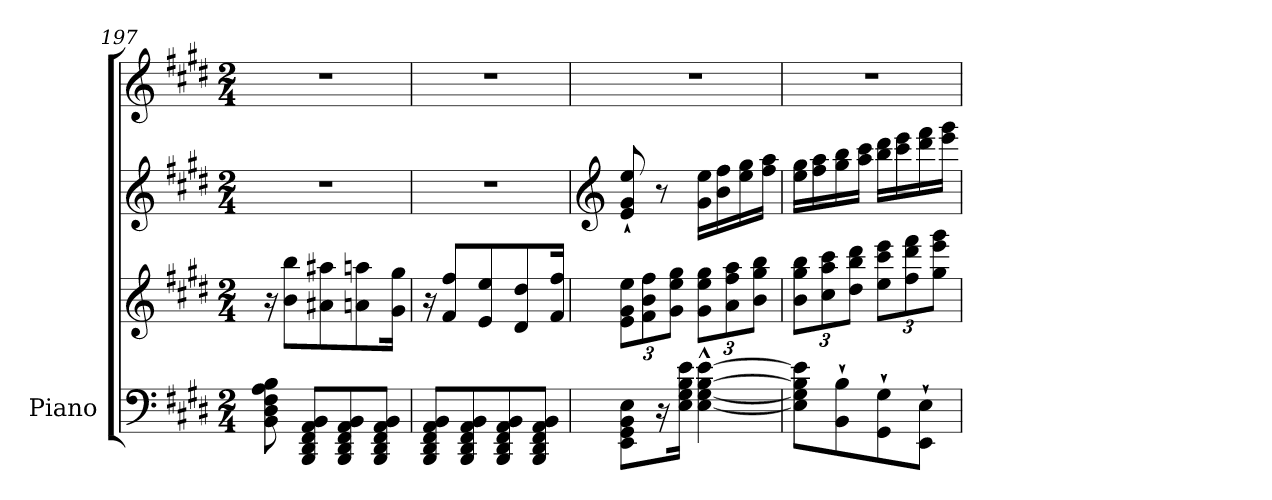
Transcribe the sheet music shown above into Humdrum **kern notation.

**kern	**kern	**kern	**kern	**dynam
*part1	*part1	*part1	*part1	*part1
*staff4	*staff3	*staff2	*staff1	*staff1/2/3/4
*I"Piano	*	*	*	*
*I'Pno.	*	*	*	*
*clefF4	*clefG2	*clefG2	*clefG2	*
*k[f#c#g#d#]	*k[f#c#g#d#]	*k[f#c#g#d#]	*k[f#c#g#d#]	*
*M2/4	*M2/4	*M2/4	*M2/4	*
=197	=197	=197	=197	=197
8BB\ 8D#\ 8F#\ 8A\ 8B\	16r	2r	2r	.
.	8b\ 8bb\L	.	.	.
8BBB/ 8DD#/ 8FF#/ 8AA/ 8BB/L	.	.	.	.
.	8a#X\ 8aa#X\	.	.	.
8BBB/ 8DD#/ 8FF#/ 8AA/ 8BB/	.	.	.	.
.	8an\ 8aan\	.	.	.
8BBB/ 8DD#/ 8FF#/ 8AA/ 8BB/J	.	.	.	.
.	16g#\ 16gg#\Jk	.	.	.
=198	=198	=198	=198	=198
8BBB/ 8DD#/ 8FF#/ 8AA/ 8BB/L	16r	2r	2r	.
.	8f#/ 8ff#/L	.	.	.
8BBB/ 8DD#/ 8FF#/ 8AA/ 8BB/	.	.	.	.
.	8e/ 8ee/	.	.	.
8BBB/ 8DD#/ 8FF#/ 8AA/ 8BB/	.	.	.	.
.	8d#/ 8dd#/	.	.	.
8BBB/ 8DD#/ 8FF#/ 8AA/ 8BB/J	.	.	.	.
.	16f#/ 16ff#/Jk	.	.	.
=199	=199	=199	=199	=199
*	*	*clefG2	*	*
*	*Xbrackettup	*	*	*
8EE\ 8GG#\ 8BB\ 8E\L	12e\ 12g#\ 12ee\L	8e/` 8g#/` 8ee/`	2r	.
.	12f#\ 12b\ 12ff#\	.	.	.
16r	.	8r	.	.
!	!	!	!	!LO:DY:b=3
!	!	!	!	!LO:DY:n=1:b=3
.	12g#\ 12ee\ 12gg#\J	.	.	other-dynamics ff
16E\ 16G#\ 16B\ 16e\Jk	.	.	.	.
[4E\^^ [4G#\^^ [4B\^^ [4e\^^	12g#\ 12ee\ 12gg#\L	16g#\ 16ee\LL	.	.
.	.	16b\ 16ff#\	.	.
.	12a\ 12ff#\ 12aa\	.	.	.
.	.	16ee\ 16gg#\	.	.
.	12b\ 12gg#\ 12bb\J	.	.	.
.	.	16ff#\ 16aa\JJ	.	.
=200	=200	=200	=200	=200
8E\] 8G#\] 8B\] 8e\]L	12b\ 12gg#\ 12bb\L	16ee\ 16gg#\LL	2r	.
.	.	16ff#\ 16aa\	.	.
.	12cc#\ 12aa\ 12ccc#\	.	.	.
8BB\` 8B\`	.	16gg#\ 16bb\	.	.
.	12dd#\ 12bb\ 12ddd#\J	.	.	.
.	.	16aa\ 16ccc#\JJ	.	.
8GG#\` 8G#\`	12ee\ 12ccc#\ 12eee\L	16bb\ 16ddd#\LL	.	.
.	.	16ccc#\ 16eee\	.	.
.	12ff#\ 12ddd#\ 12fff#\	.	.	.
8EE\` 8E\`J	.	16ddd#\ 16fff#\	.	.
.	12gg#\ 12eee\ 12ggg#\J	.	.	.
.	.	16eee\ 16ggg#\JJ	.	.
=	=	=	=	=
*-	*-	*-	*-	*-
